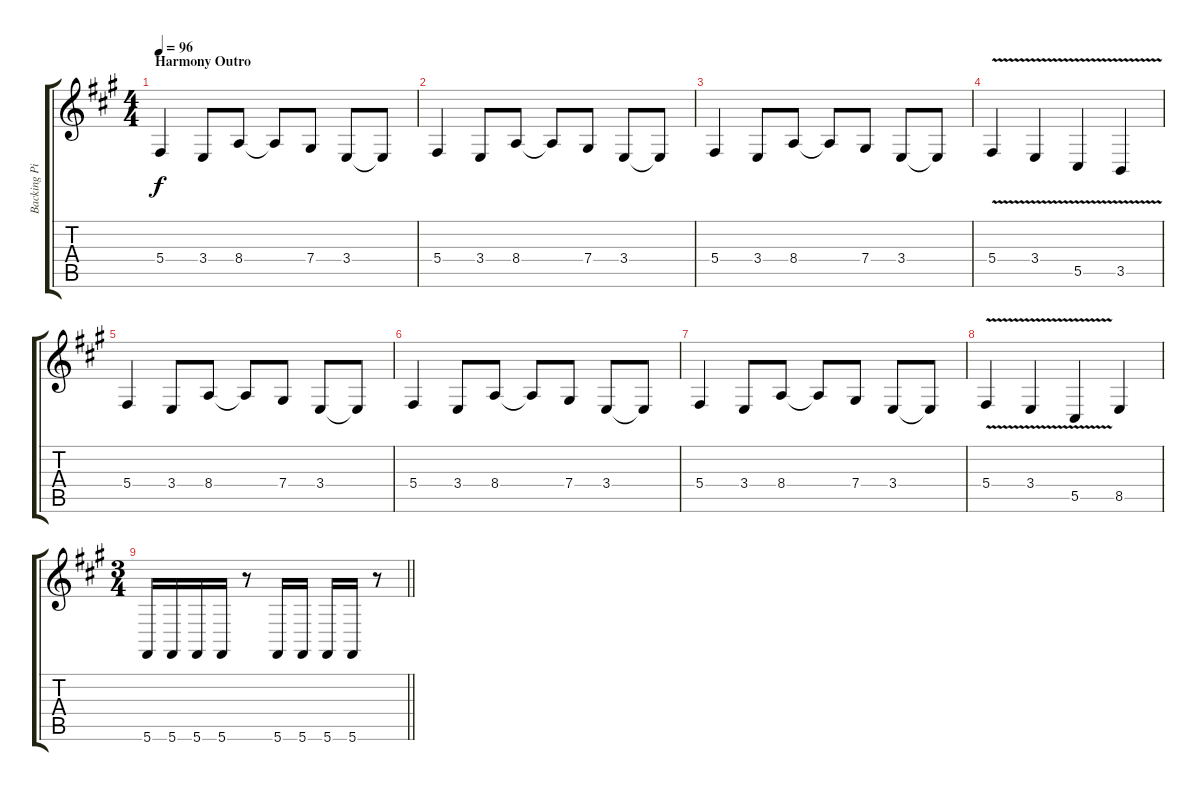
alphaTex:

\track ("Backing Piano (Added Harmony)" "Backing Pi") {instrument brightacousticpiano}
\staff {score tabs}
\tuning (Eb4 Bb3 Gb3 Db3 Ab2 Db2) {hide}
\ts (4 4)
\section ("" "Harmony Outro")
\tempo 96
\clef g2
\ks f#minor
5.4.4{dy f} 3.4.8 8.4.8 8.4{t}.8 7.4.8 3.4.8 3.4{t}.8 |
5.4.4 3.4.8 8.4.8 8.4{t}.8 7.4.8 3.4.8 3.4{t}.8 |
5.4.4 3.4.8 8.4.8 8.4{t}.8 7.4.8 3.4.8 3.4{t}.8 |
5.4{v}.4 3.4{v}.4 5.5{v}.4 3.5{v}.4 |
5.4.4 3.4.8 8.4.8 8.4{t}.8 7.4.8 3.4.8 3.4{t}.8 |
5.4.4 3.4.8 8.4.8 8.4{t}.8 7.4.8 3.4.8 3.4{t}.8 |
5.4.4 3.4.8 8.4.8 8.4{t}.8 7.4.8 3.4.8 3.4{t}.8 |
5.4{v}.4 3.4{v}.4 5.5{v}.4 8.5.4 |
\ts (3 4)
\barLineRight lightlight
5.6.16 5.6.16 5.6.16 5.6.16 r.8 5.6.16 5.6.16 5.6.16 5.6.16 r.8
